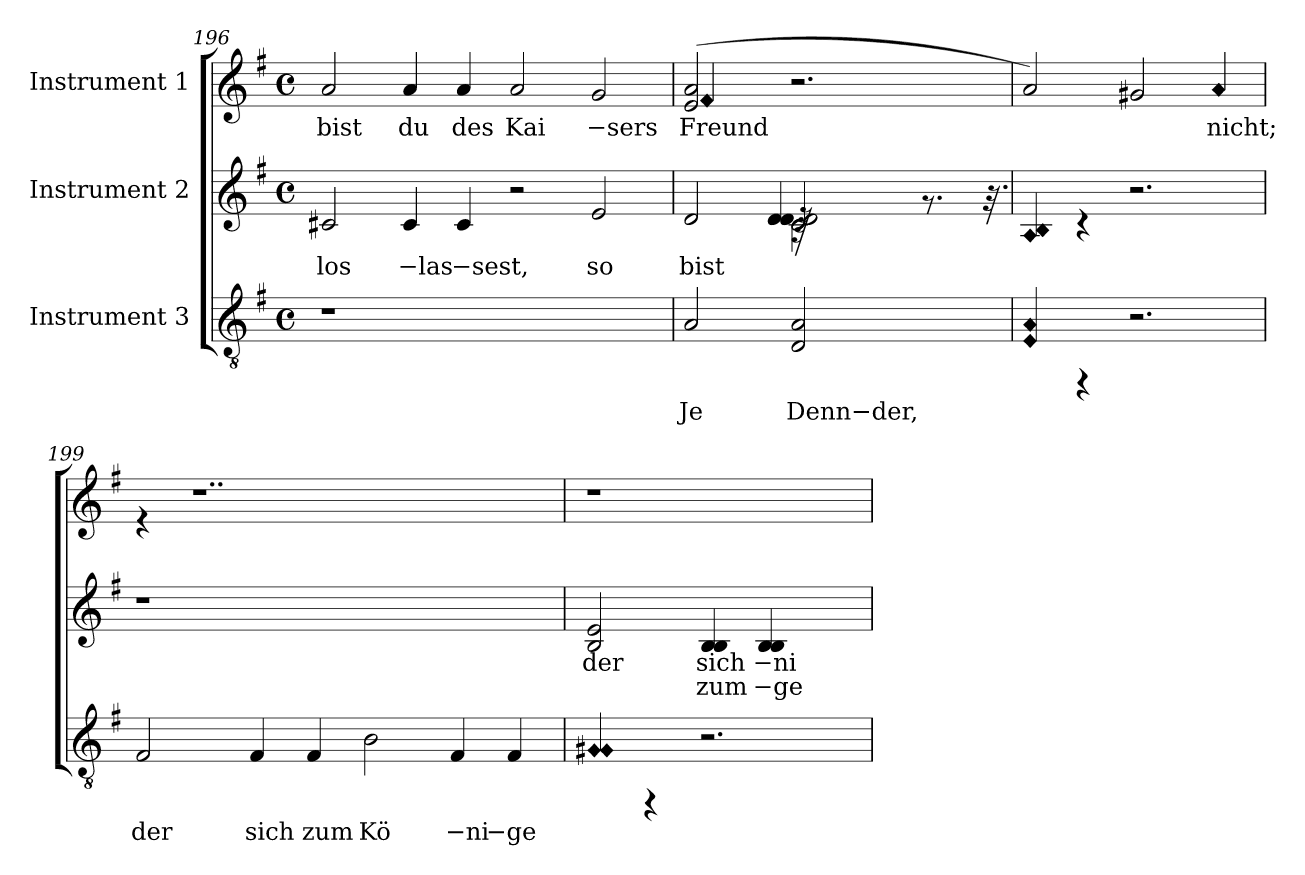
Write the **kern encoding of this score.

**kern	**text	**kern	**text	**text	**kern	**text
*part3	*part3	*part2	*part2	*part2	*part1	*part1
*staff3	*staff3	*staff2	*staff2	*staff2	*staff1	*staff1
*I"Instrument 3	*	*I"Instrument 2	*	*	*I"Instrument 1	*
*clefGv2	*	*clefG2	*	*	*clefG2	*
*k[f#]	*	*k[f#]	*	*	*k[f#]	*
*G:	*	*G:	*	*	*G:	*
*M4/4	*	*M4/4	*	*	*M4/4	*
*met(c)	*	*met(c)	*	*	*met(c)	*
=196	=196	=196	=196	=196	=196	=196
!	!	!	!LO:LY:b:rj	!	!	!LO:LY:b:cj
1r	.	2c#X/	los	.	2a/	bist
!	!	!	!LO:LY:b:rj	!	!	!LO:LY:b:cj
.	.	4c#/	−las	.	4a/	du
!	!	!	!LO:LY:b:rj	!	!	!LO:LY:b:cj
.	.	4c#/	−sest,	.	4a/	des
!	!	!	!	!	!	!LO:LY:b:cj
1ryy	.	2r	.	.	2a/	Kai
!	!	!	!LO:LY:b:rj	!	!	!LO:LY:b:cj
.	.	2e/	so	.	2g/	−sers
=197	=197	=197	=197	=197	=197	=197
*	*	*	*	*	*^	*
!	!LO:LY:b:cj	!	!LO:LY:b:rj	!LO:LY:b:rj	!	!LO:N:head=diamond	!LO:LY:b:cj
*	*	*^	*	*	*	*	*
*	*	*	*^	*	*	*	*	*
*	*	*	*	*^	*	*	*	*	*
2A/	Je	2d/	2ryy	2ryy	2ryy	bist	.	(<2e/ 2a/	4f#/	Freund
.	.	.	.	.	.	.	.	.	1ryy	.
!	!LO:LY:b:cj	!	!	!	!	!	!	!	!	!
2D/ 2A/	Denn−der,	2d/ 2c/	2c\	4d/ 4d/	64rB	.	.	2.r	.	.
.	.	.	.	.	64ryy	.	.	.	.	.
.	.	.	.	.	2ryy	.	.	.	.	.
.	.	.	.	64ryy	.	.	.	.	.	.
.	.	.	.	4ryy	.	.	.	.	.	.
4ryy	.	8.rf	64ryy	.	.	.	.	.	.	.
.	.	.	8...ryy	8...ryy	.	.	.	.	.	.
.	.	.	.	.	8..ryy	.	.	.	.	.
.	.	32.rf	.	.	.	.	.	.	.	.
.	.	64ryy	.	.	.	.	.	.	.	.
*	*	*v	*v	*v	*v	*	*	*	*	*
*	*	*	*	*	*v	*v	*
!!LO:LB:g=z
=198	=198	=198	=198	=198	=198	=198
!LO:N:n=1:head=diamond	!	!	!	!	!	!
!LO:N:n=2:head=diamond	!	!LO:N:n=1:head=diamond	!	!	!	!
!	!	!LO:N:n=2:head=diamond	!	!	!	!LO:LY:b:cj
4E/ 4A/	.	4B/ 4A/	.	.	2a/)	.
4rDD	.	4rB	.	.	.	.
2.r	.	2.r	.	.	2g#X/	.
!	!	!	!	!	!LO:N:head=diamond	!LO:LY:b:cj
.	.	.	.	.	4a/	nicht;
=199	=199	=199	=199	=199	=199	=199
!	!LO:LY:b:cj	!	!	!	!	!
2F#/	der	1r	.	.	4rd	.
.	.	.	.	.	1..r	.
!	!LO:LY:b:cj	!	!	!	!	!
4F#/	sich	.	.	.	.	.
!	!LO:LY:b:cj	!	!	!	!	!
4F#/	zum	.	.	.	.	.
!	!LO:LY:b:cj	!	!	!	!	!
2B\	Kö	1ryy	.	.	.	.
!	!LO:LY:b:cj	!	!	!	!	!
4F#/	−ni	.	.	.	.	.
!	!LO:LY:b:cj	!	!	!	!	!
4F#/	−ge	.	.	.	.	.
=200	=200	=200	=200	=200	=200	=200
!LO:N:n=1:head=diamond	!	!	!	!	!	!
!LO:N:n=2:head=diamond	!	!	!LO:LY:b:rj	!LO:LY:b:rj	!	!
4G/ 4G#X/	.	2B/ 2e/	der	.	1r	.
4rDD	.	.	.	.	.	.
!	!	!	!LO:LY:b:rj	!LO:LY:b:rj	!	!
2.r	.	4B/ 4B/	sich	zum	.	.
!	!	!	!LO:LY:b:rj	!LO:LY:b:rj	!	!
.	.	4B/ 4B/	−ni	−ge	.	.
.	.	4ryy	.	.	4ryy	.
=	=	=	=	=	=	=
*-	*-	*-	*-	*-	*-	*-
